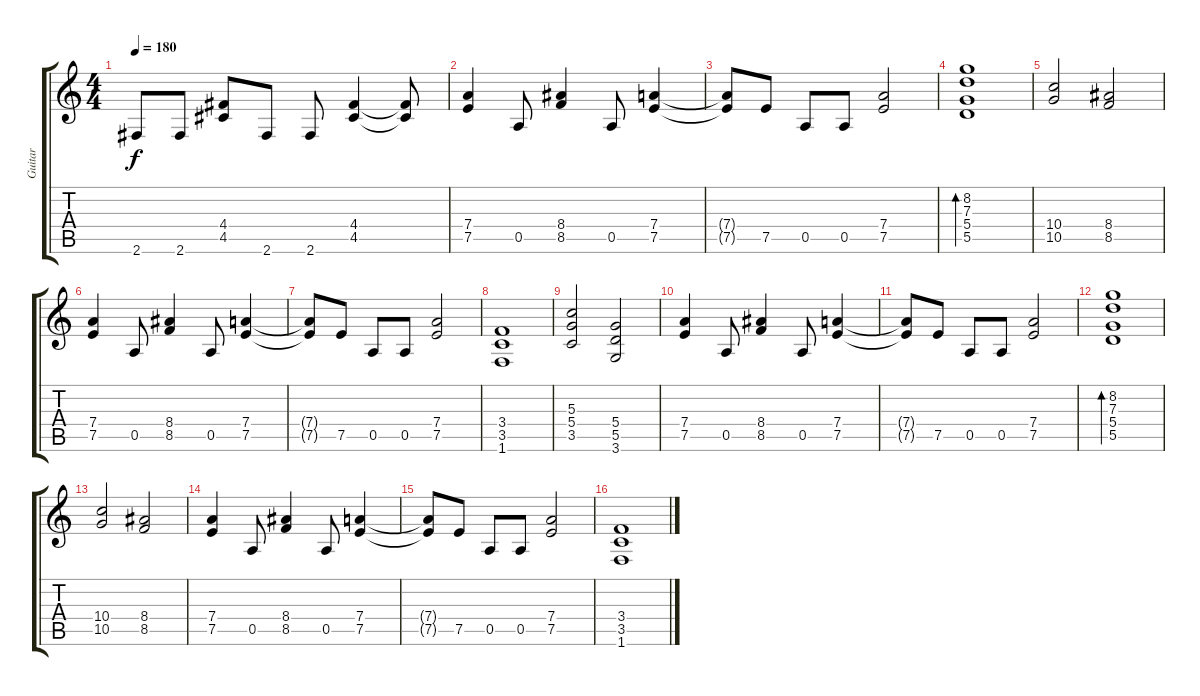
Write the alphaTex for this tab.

\track ("Guitar " "Guitar ") {instrument distortionguitar}
\staff {score tabs}
\tuning (E4 B3 G3 D3 A2 E2) {hide}
\ts (4 4)
\tempo 180
\clef g2
\ks c
2.6.8{dy f} 2.6.8 (4.4 4.5).8 2.6.8 2.6.8 (4.4 4.5).4 (4.4{t} 4.5{t}).8 |
(7.4 7.5).4 0.5.8 (8.4 8.5).4 0.5.8 (7.4 7.5).4 |
(7.4{t} 7.5{t}).8 7.5.8 0.5.8 0.5.8 (7.4 7.5).2 |
(8.2 7.3 5.4 5.5).1{bd 240} |
(10.4 10.5).2 (8.4 8.5).2 |
(7.4 7.5).4 0.5.8 (8.4 8.5).4 0.5.8 (7.4 7.5).4 |
(7.4{t} 7.5{t}).8 7.5.8 0.5.8 0.5.8 (7.4 7.5).2 |
(3.4 3.5 1.6).1 |
(5.3 5.4 3.5).2 (5.4 5.5 3.6).2 |
(7.4 7.5).4 0.5.8 (8.4 8.5).4 0.5.8 (7.4 7.5).4 |
(7.4{t} 7.5{t}).8 7.5.8 0.5.8 0.5.8 (7.4 7.5).2 |
(8.2 7.3 5.4 5.5).1{bd 240} |
(10.4 10.5).2 (8.4 8.5).2 |
(7.4 7.5).4 0.5.8 (8.4 8.5).4 0.5.8 (7.4 7.5).4 |
(7.4{t} 7.5{t}).8 7.5.8 0.5.8 0.5.8 (7.4 7.5).2 |
(3.4 3.5 1.6).1
